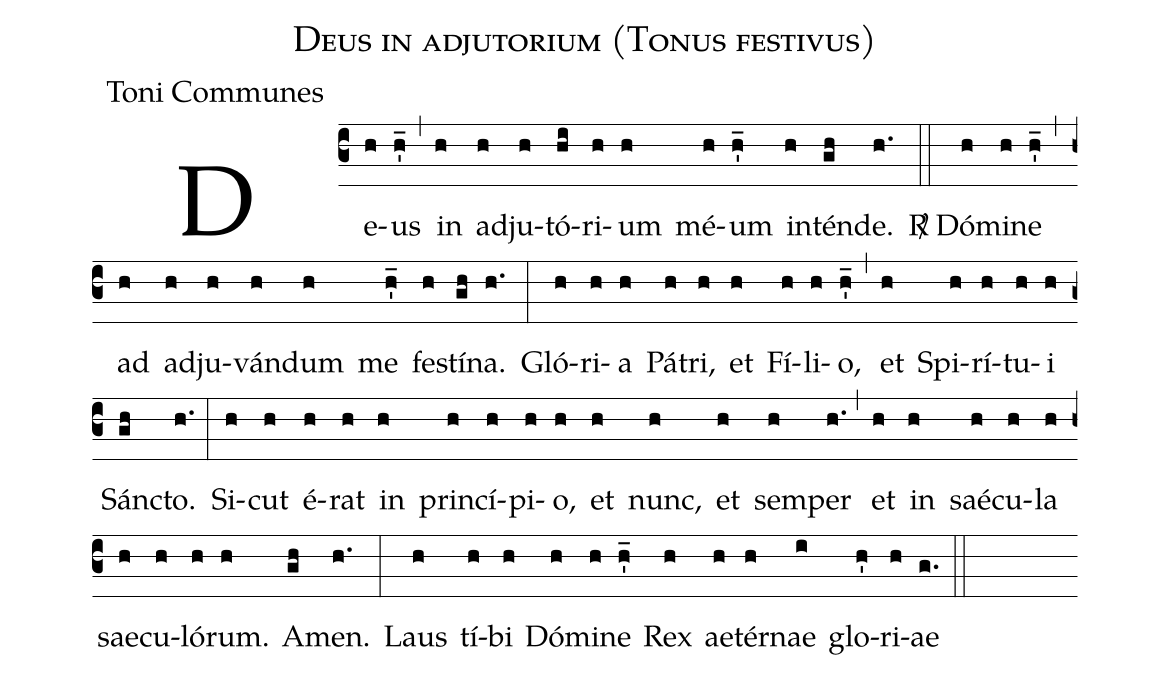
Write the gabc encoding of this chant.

name:Deus in adjutorium (Tonus festivus);
office-part:Toni Communes;
%%
(c3) De(h)us(h'_) (,) in(h) ad(h)ju(h)tó-(hi)ri(h)um(h) mé(h)um(h'_) in(h)tén(gh)de.(h.) (::) <sp>R/</sp> Dó(h)mi(h)ne(h'_) (,) ad(h) ad(h)ju-(h)ván(h)dum(h) me(h'_) fe(h)stí(gh)na.(h.) (:) Gló-(h)ri-(h)a(h) Pá(h)tri,(h) et(h) Fí-(h)li-(h)o,(h'_) (,) et(h) Spi-(h)rí-(h)tu-(h)i(h) Sán(gh)cto.(h.) (:) Si(h)cut(h) é-(h)rat(h) in(h) prin(h)cí(h)pi-(h)o,(h) et(h) nunc,(h) et(h) sem(h)per(h.) (,) et(h) in(h) saé(h)cu-(h)la(h) sae(h)cu-(h)ló(h)rum.(h) A(gh)men.(h.) (:)  Laus(h) tí(h)bi(h) Dó(h)mi(h)ne(h'_) Rex(h) ae(h)tér(h)nae(i) glo-(h')ri-(h)ae(g.) (::)
